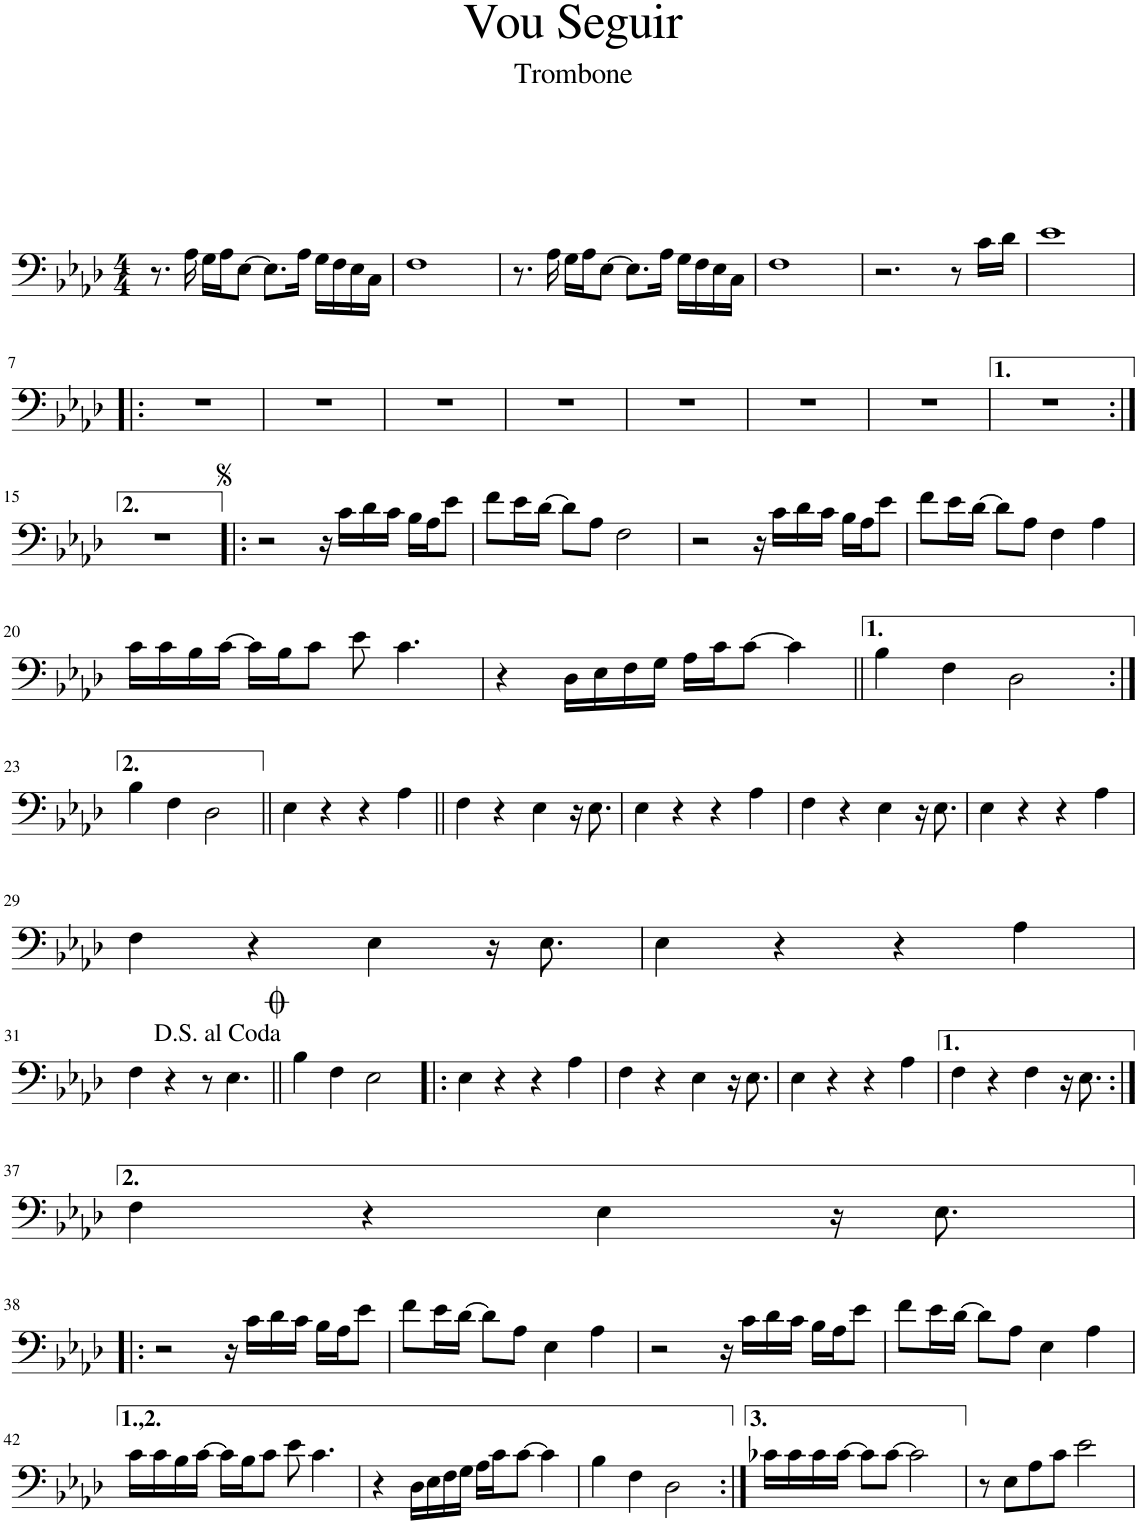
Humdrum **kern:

**kern
*part1
*staff1
*I"Piano
*I'Pno.
*clefF4
*k[b-e-a-d-]
*M4/4
=1
8.r
16A-\
16G\LL
16A-\J
[8E-\J
8.E-\L]
16A-\Jk
16G\LL
16F\
16E-\
16C\JJ
=2
1F
=3
8.r
16A-\
16G\LL
16A-\J
[8E-\J
8.E-\L]
16A-\Jk
16G\LL
16F\
16E-\
16C\JJ
=4
1F
=5
2.r
8r
16c\LL
16d-\JJ
=6
1e-
!!LO:LB:g=z
=7!|:
1r
=8
1r
=9
1r
=10
1r
=11
1r
=12
1r
=13
1r
=14
1r
!!LO:LB:g=z
=15:|!
1r
=16!|:
2r
16r
16c\LL
16d-\
16c\JJ
16B-\LL
16A-\J
8e-\J
=17
8f\L
16e-\L
[16d-\JJ
8d-\L]
8A-\J
2F\
=18
2r
16r
16c\LL
16d-\
16c\JJ
16B-\LL
16A-\J
8e-\J
=19
8f\L
16e-\L
[16d-\JJ
8d-\L]
8A-\J
4F\
4A-\
!!LO:LB:g=z
=20
16c\LL
16c\
16B-\
[16c\JJ
16c\LL]
16B-\J
8c\J
8e-\
4.c\
=21
4r
16D-\LL
16E-\
16F\
16G\JJ
16A-\LL
16c\J
[8c\J
4c\]
=22||
4B-\
4F\
2D-\
!!LO:LB:g=z
=23:|!
4B-\
4F\
2D-\
=24||
4E-\
4r
4r
4A-\
=25||
4F\
4r
4E-\
16r
8.E-\
=26
4E-\
4r
4r
4A-\
=27
4F\
4r
4E-\
16r
8.E-\
=28
4E-\
4r
4r
4A-\
!!LO:LB:g=z
=29
4F\
4r
4E-\
16r
8.E-\
=30
4E-\
4r
4r
4A-\
!!LO:LB:g=z
=31
4F\
4r
8r
4.E-\
=32||
4B-\
4F\
2E-\
=33!|:
4E-\
4r
4r
4A-\
=34
4F\
4r
4E-\
16r
8.E-\
=35
4E-\
4r
4r
4A-\
=36
4F\
4r
4F\
16r
8.E-\
!!LO:LB:g=z
=37:|!
4F\
4r
4E-\
16r
8.E-\
!!LO:LB:g=z
=38!|:
2r
16r
16c\LL
16d-\
16c\JJ
16B-\LL
16A-\J
8e-\J
=39
8f\L
16e-\L
[16d-\JJ
8d-\L]
8A-\J
4E-\
4A-\
=40
2r
16r
16c\LL
16d-\
16c\JJ
16B-\LL
16A-\J
8e-\J
=41
8f\L
16e-\L
[16d-\JJ
8d-\L]
8A-\J
4E-\
4A-\
!!LO:LB:g=z
=42
16c\LL
16c\
16B-\
[16c\JJ
16c\LL]
16B-\J
8c\J
8e-\
4.c\
=43
4r
16D-\LL
16E-\
16F\
16G\JJ
16A-\LL
16c\J
[8c\J
4c\]
=44
4B-\
4F\
2D-\
=45:|!
16c-X\LL
16c-\
16c-\
[16c-\JJ
8c-\L]
[8c-\J
2c-\]
=46
8r
8E-\L
8A-\
8c\J
2e-\
=
*-
